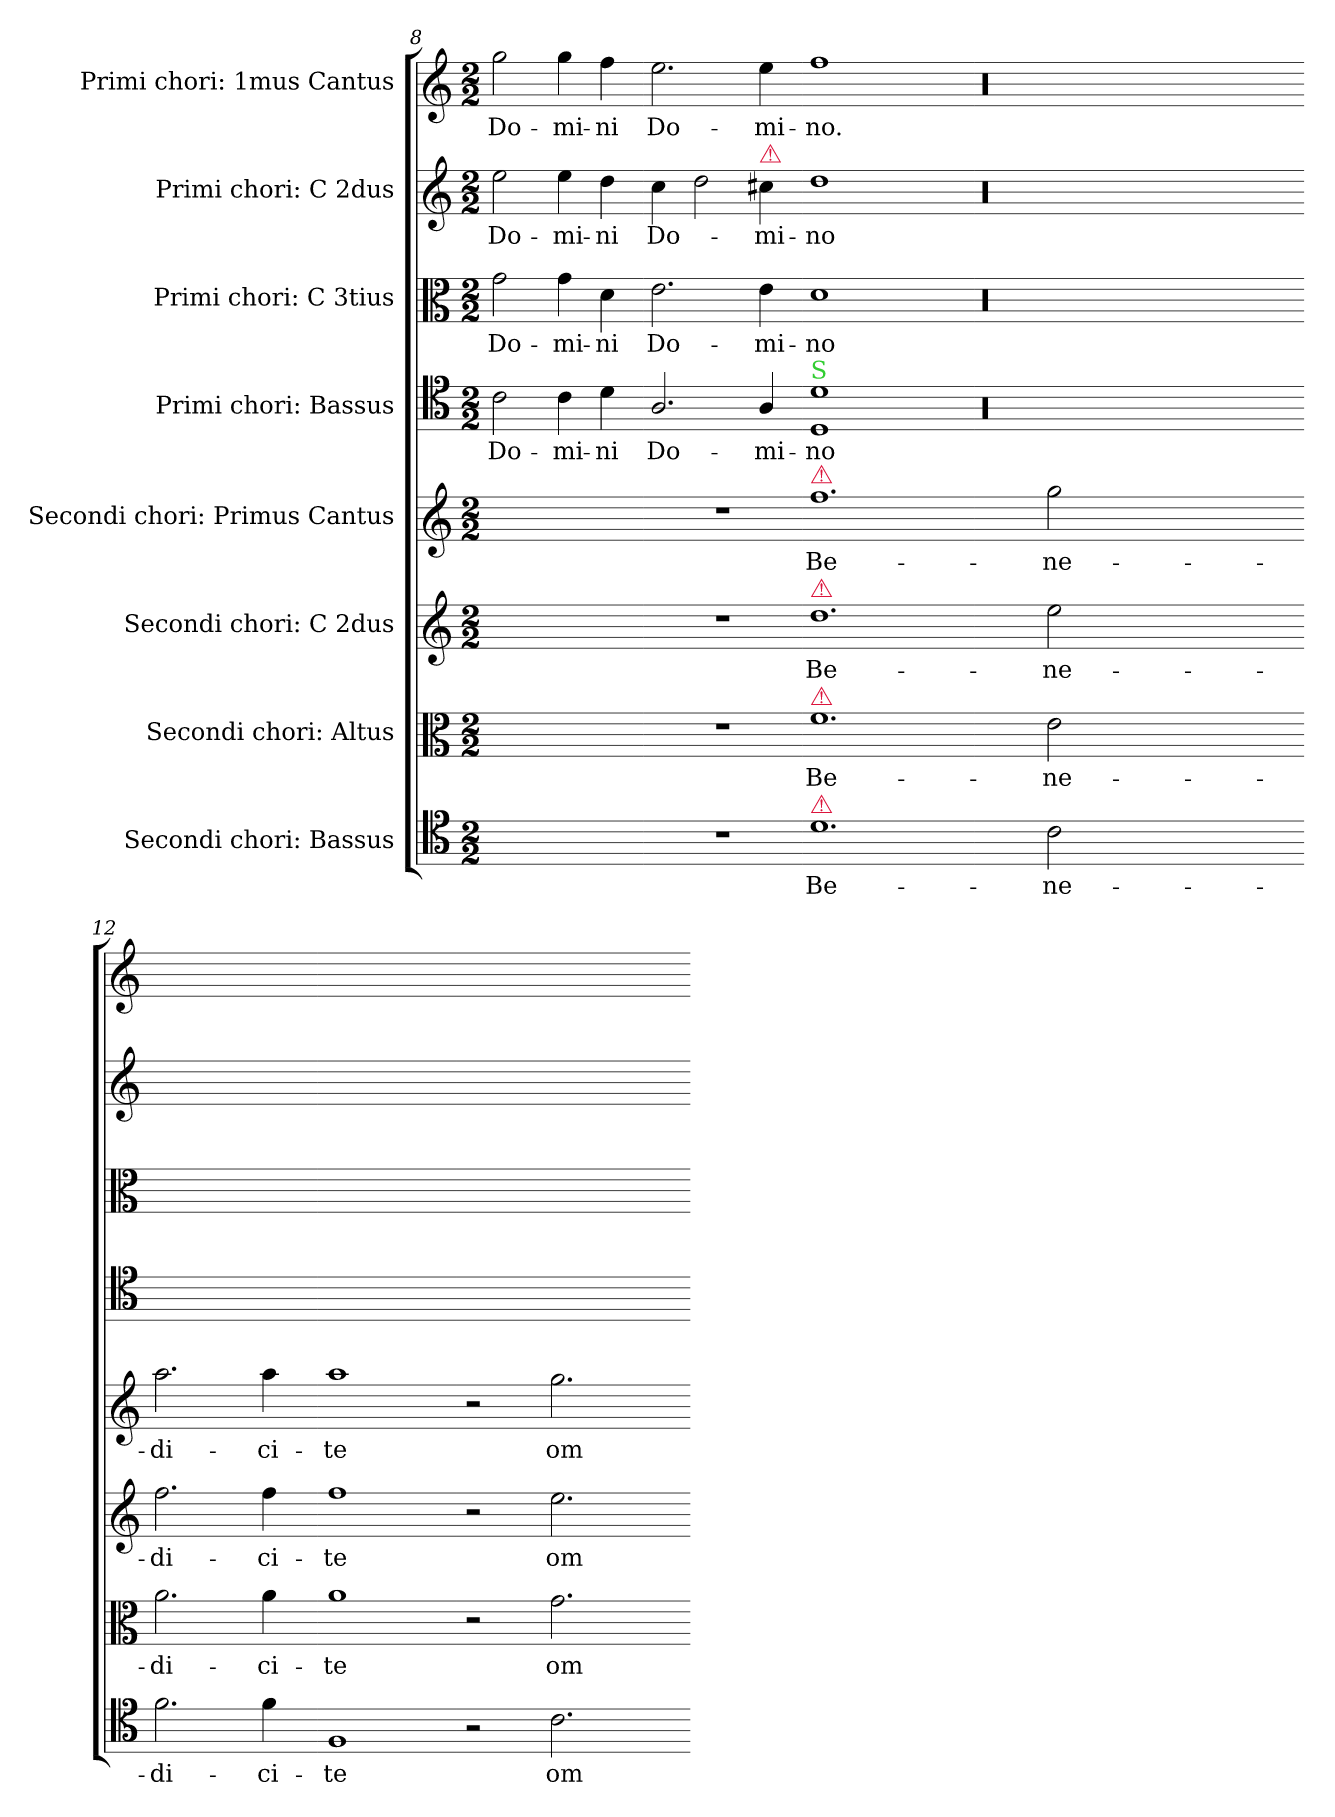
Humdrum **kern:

**kern	**text	**kern	**text	**kern	**text	**kern	**text	**kern	**text	**kern	**text	**kern	**text	**kern	**text
*part8	*part8	*part7	*part7	*part6	*part6	*part5	*part5	*part4	*part4	*part3	*part3	*part2	*part2	*part1	*part1
*staff8	*staff8	*staff7	*staff7	*staff6	*staff6	*staff5	*staff5	*staff4	*staff4	*staff3	*staff3	*staff2	*staff2	*staff1	*staff1
*I"Secondi chori: Bassus	*	*I"Secondi chori: Altus	*	*I"Secondi chori: C 2dus	*	*I"Secondi chori: Primus Cantus	*	*I"Primi chori: Bassus	*	*I"Primi chori: C 3tius	*	*I"Primi chori: C 2dus	*	*I"Primi chori: 1mus Cantus	*
*clefC4	*	*clefC3	*	*clefG2	*	*clefG2	*	*clefC4	*	*clefC3	*	*clefG2	*	*clefG2	*
*k[]	*	*k[]	*	*k[]	*	*k[]	*	*k[]	*	*k[]	*	*k[]	*	*k[]	*
*M2/2	*	*M2/2	*	*M2/2	*	*M2/2	*	*M2/2	*	*M2/2	*	*M2/2	*	*M2/2	*
=8	=8	=8	=8	=8	=8	=8	=8	=8	=8	=8	=8	=8	=8	=8	=8
1ryy	.	1ryy	.	1ryy	.	1ryy	.	2c\	Do-	2g\	Do-	2ee\	Do-	2gg\	Do-
.	.	.	.	.	.	.	.	4c\	-mi-	4g\	-mi-	4ee\	-mi-	4gg\	-mi-
.	.	.	.	.	.	.	.	4d\	-ni	4d\	-ni	4dd\	-ni	4ff\	-ni
=9-	=9-	=9-	=9-	=9-	=9-	=9-	=9-	=9-	=9-	=9-	=9-	=9-	=9-	=9-	=9-
1r	.	1r	.	1r	.	1r	.	2.A/	Do-	2.e\	Do-	4cc\	Do-	2.ee\	Do-
.	.	.	.	.	.	.	.	.	.	.	.	2dd\	.	.	.
!	!	!	!	!	!	!	!	!	!	!	!	!LO:TX:a:color=crimson:t=⚠	!	!	!
.	.	.	.	.	.	.	.	4A/	-mi-	4e\	-mi-	4cc#X\	-mi-	4ee\	-mi-
=10-	=10-	=10-	=10-	=10-	=10-	=10-	=10-	=10-	=10-	=10-	=10-	=10-	=10-	=10-	=10-
!	!	!	!	!	!	!	!	!LO:TX:a:color=limegreen:t=S	!	!	!	!	!	!	!
!	!	!	!	!	!	!LO:TX:a:color=crimson:t=⚠	!	!	!	!	!	!	!	!	!
!	!	!	!	!LO:TX:a:color=crimson:t=⚠	!	!	!	!	!	!	!	!	!	!	!
!	!	!LO:TX:a:color=crimson:t=⚠	!	!	!	!	!	!	!	!	!	!	!	!	!
!LO:TX:a:color=crimson:t=⚠	!	!	!	!	!	!	!	!	!	!	!	!	!	!	!
1.d	Be-	1.f	Be-	1.dd	Be-	1.ff	Be-	1D 1d	-no	1d	-no	1dd	-no	1ff	-no.
.	.	.	.	.	.	.	.	2ryy	.	2ryy	.	2ryy	.	2ryy	.
=11-	=11-	=11-	=11-	=11-	=11-	=11-	=11-	=11-	=11-	=11-	=11-	=11-	=11-	=11-	=11-
2ryy	.	2ryy	.	2ryy	.	2ryy	.	00r	.	00r	.	00r	.	00r	.
2c\	-ne-	2e\	-ne-	2ee\	-ne-	2gg\	-ne-	.	.	.	.	.	.	.	.
0.ryy	.	0.ryy	.	0.ryy	.	0.ryy	.	.	.	.	.	.	.	.	.
=12-	=12-	=12-	=12-	=12-	=12-	=12-	=12-	=12-	=12-	=12-	=12-	=12-	=12-	=12-	=12-
2.f\	-di-	2.a\	-di-	2.ff\	-di-	2.aa\	-di-	1ryy	.	1ryy	.	1ryy	.	1ryy	.
4f\	-ci-	4a\	-ci-	4ff\	-ci-	4aa\	-ci-	.	.	.	.	.	.	.	.
=13-	=13-	=13-	=13-	=13-	=13-	=13-	=13-	=13-	=13-	=13-	=13-	=13-	=13-	=13-	=13-
1F	-te	1a	-te	1ff	-te	1aa	-te	1ryy	.	1ryy	.	1ryy	.	1ryy	.
=14-	=14-	=14-	=14-	=14-	=14-	=14-	=14-	=14-	=14-	=14-	=14-	=14-	=14-	=14-	=14-
2r	.	2r	.	2r	.	2r	.	1ryy	.	1ryy	.	1ryy	.	1ryy	.
2.c\	om-	2.g\	om-	2.ee\	om-	2.gg\	om-	.	.	.	.	.	.	.	.
.	.	.	.	.	.	.	.	4ryy	.	4ryy	.	4ryy	.	4ryy	.
=-	=-	=-	=-	=-	=-	=-	=-	=-	=-	=-	=-	=-	=-	=-	=-
*-	*-	*-	*-	*-	*-	*-	*-	*-	*-	*-	*-	*-	*-	*-	*-
